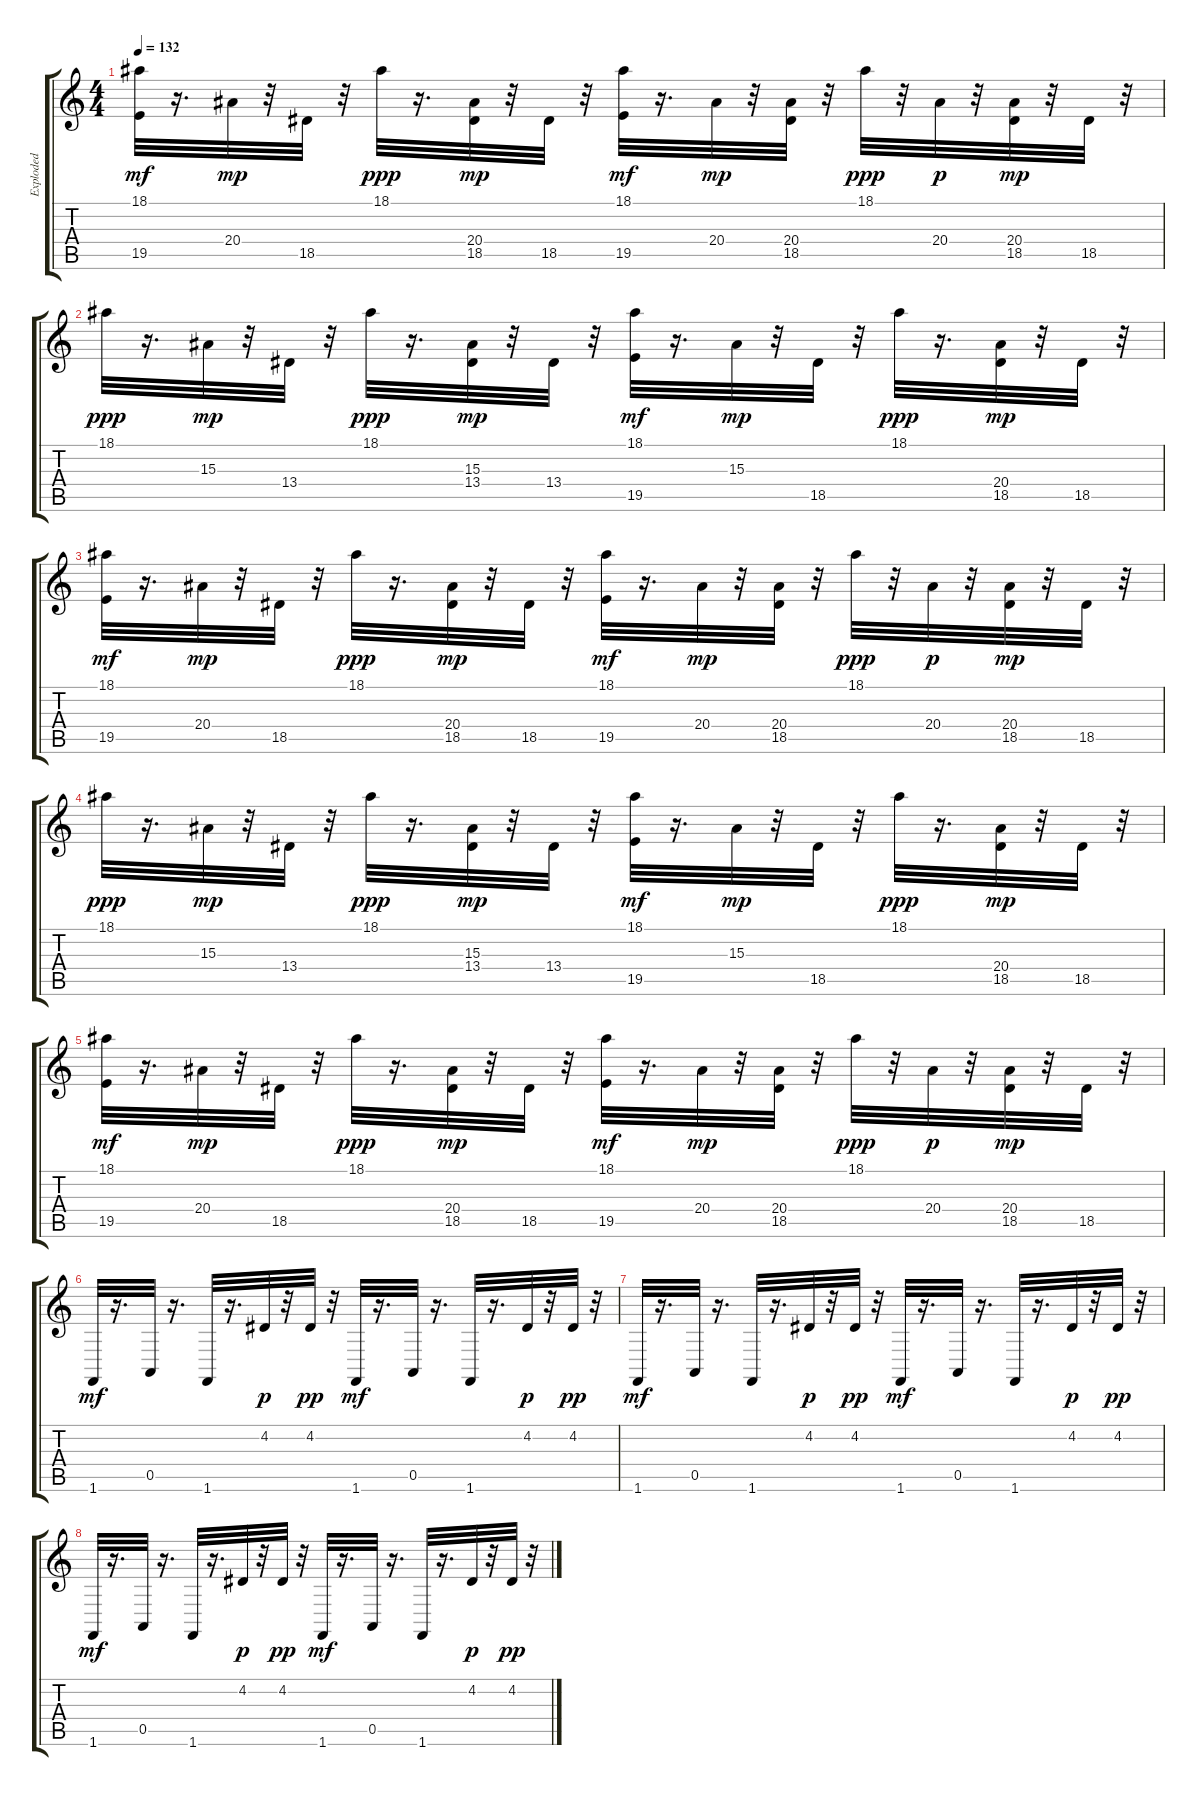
\track ("Exploded" "Exploded") {instrument steeldrums}
\staff {score tabs}
\tuning (E4 B3 G3 D3 A2 E2) {hide}
\ts (4 4)
\tempo 132
\clef g2
\ks c
(18.1 19.5).32{dy mf} r.16{d} 20.4.32{dy mp} r.32 18.5.32 r.32 18.1.32{dy ppp} r.16{d} (20.4 18.5).32{dy mp} r.32 18.5.32 r.32 (18.1 19.5).32{dy mf} r.16{d} 20.4.32{dy mp} r.32 (20.4 18.5).32 r.32 18.1.32{dy ppp} r.32 20.4.32{dy p} r.32 (20.4 18.5).32{dy mp} r.32 18.5.32 r.32 |
18.1.32{dy ppp} r.16{d} 15.3.32{dy mp} r.32 13.4.32 r.32 18.1.32{dy ppp} r.16{d} (15.3 13.4).32{dy mp} r.32 13.4.32 r.32 (18.1 19.5).32{dy mf} r.16{d} 15.3.32{dy mp} r.32 18.5.32 r.32 18.1.32{dy ppp} r.16{d} (20.4 18.5).32{dy mp} r.32 18.5.32 r.32 |
(18.1 19.5).32{dy mf} r.16{d} 20.4.32{dy mp} r.32 18.5.32 r.32 18.1.32{dy ppp} r.16{d} (20.4 18.5).32{dy mp} r.32 18.5.32 r.32 (18.1 19.5).32{dy mf} r.16{d} 20.4.32{dy mp} r.32 (20.4 18.5).32 r.32 18.1.32{dy ppp} r.32 20.4.32{dy p} r.32 (20.4 18.5).32{dy mp} r.32 18.5.32 r.32 |
18.1.32{dy ppp} r.16{d} 15.3.32{dy mp} r.32 13.4.32 r.32 18.1.32{dy ppp} r.16{d} (15.3 13.4).32{dy mp} r.32 13.4.32 r.32 (18.1 19.5).32{dy mf} r.16{d} 15.3.32{dy mp} r.32 18.5.32 r.32 18.1.32{dy ppp} r.16{d} (20.4 18.5).32{dy mp} r.32 18.5.32 r.32 |
(18.1 19.5).32{dy mf} r.16{d} 20.4.32{dy mp} r.32 18.5.32 r.32 18.1.32{dy ppp} r.16{d} (20.4 18.5).32{dy mp} r.32 18.5.32 r.32 (18.1 19.5).32{dy mf} r.16{d} 20.4.32{dy mp} r.32 (20.4 18.5).32 r.32 18.1.32{dy ppp} r.32 20.4.32{dy p} r.32 (20.4 18.5).32{dy mp} r.32 18.5.32 r.32 |
1.6.32{dy mf} r.16{d} 0.5.32 r.16{d} 1.6.32 r.16{d} 4.2.32{dy p} r.32 4.2.32{dy pp} r.32 1.6.32{dy mf} r.16{d} 0.5.32 r.16{d} 1.6.32 r.16{d} 4.2.32{dy p} r.32 4.2.32{dy pp} r.32 |
1.6.32{dy mf} r.16{d} 0.5.32 r.16{d} 1.6.32 r.16{d} 4.2.32{dy p} r.32 4.2.32{dy pp} r.32 1.6.32{dy mf} r.16{d} 0.5.32 r.16{d} 1.6.32 r.16{d} 4.2.32{dy p} r.32 4.2.32{dy pp} r.32 |
1.6.32{dy mf} r.16{d} 0.5.32 r.16{d} 1.6.32 r.16{d} 4.2.32{dy p} r.32 4.2.32{dy pp} r.32 1.6.32{dy mf} r.16{d} 0.5.32 r.16{d} 1.6.32 r.16{d} 4.2.32{dy p} r.32 4.2.32{dy pp} r.32
